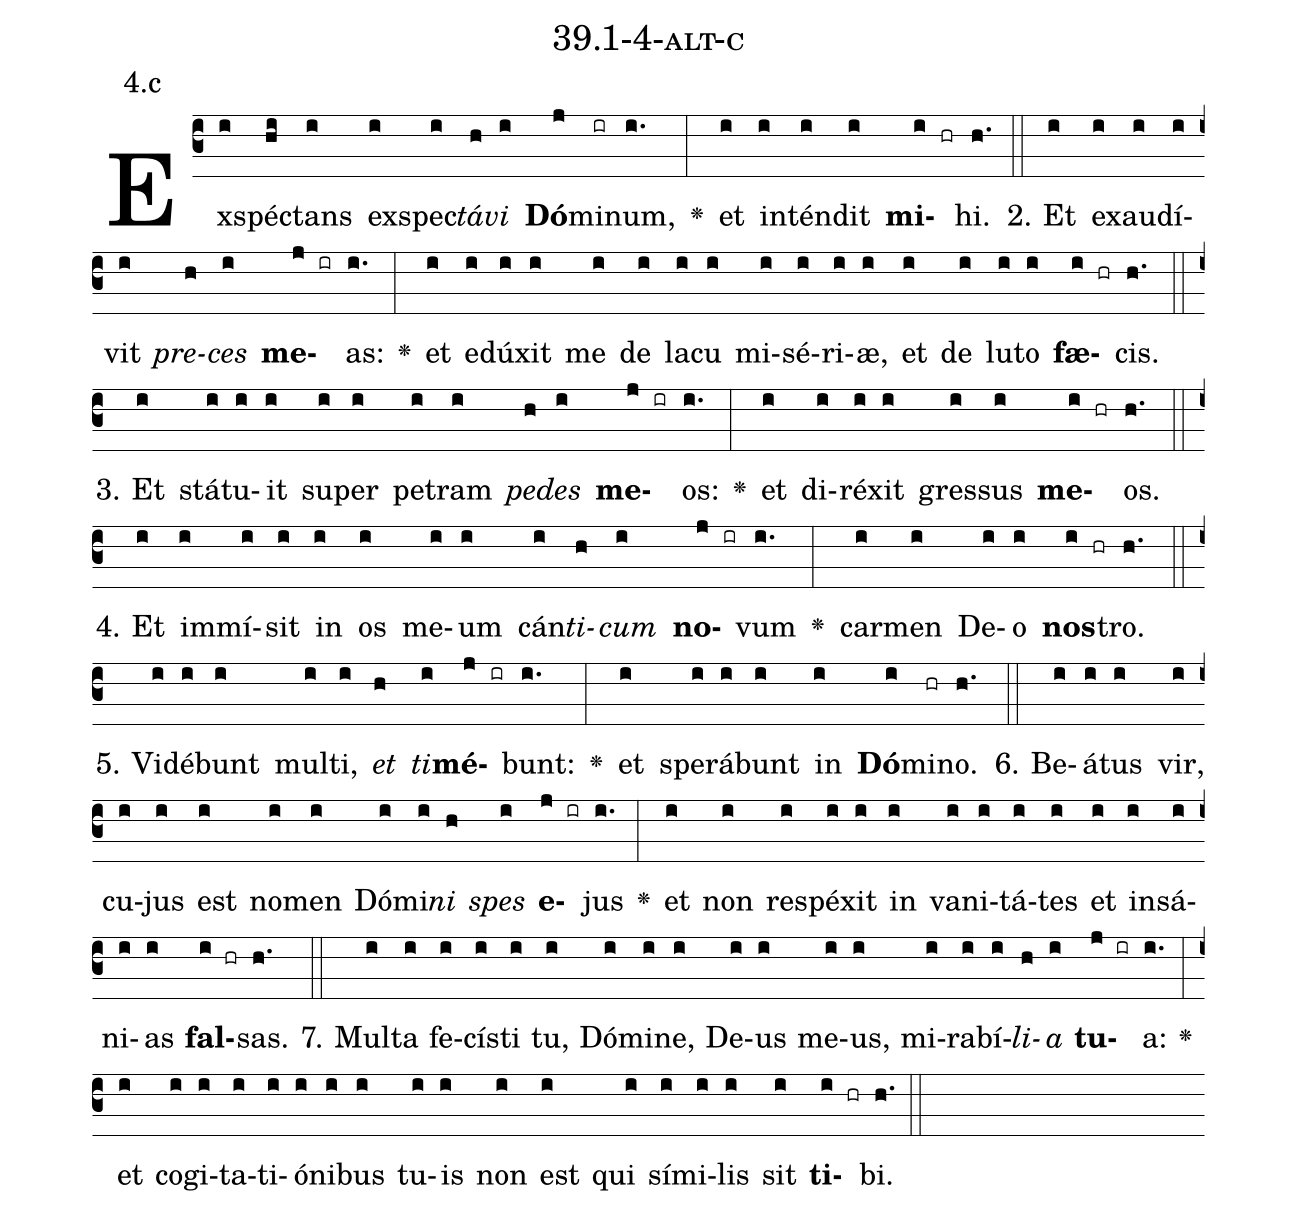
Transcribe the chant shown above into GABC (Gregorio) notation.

name: 39.1-4-alt-c;
annotation: 4.c;
%%
(c3)Ex(i)spéc(hi)tans(i) ex(i)spec(i)<i>tá</i>(h)<i>vi</i>(i) <b>Dó</b>(j)mi(ir)num,(i.) <v>\greheightstar</v>(:) et(i) in(i)tén(i)dit(i) <b>mi</b>(i hr)hi.(h.) (::)
2. Et(i) ex(i)au(i)dí(i)vit(i) <i>pre</i>(h)<i>ces</i>(i) <b>me</b>(j ir)as:(i.) <v>\greheightstar</v>(:) et(i) e(i)dú(i)xit(i) me(i) de(i) la(i)cu(i) mi(i)sé(i)ri(i)æ,(i) et(i) de(i) lu(i)to(i) <b>fæ</b>(i hr)cis.(h.) (::)
3. Et(i) stá(i)tu(i)it(i) su(i)per(i) pe(i)tram(i) <i>pe</i>(h)<i>des</i>(i) <b>me</b>(j ir)os:(i.) <v>\greheightstar</v>(:) et(i) di(i)ré(i)xit(i) gres(i)sus(i) <b>me</b>(i hr)os.(h.) (::)
4. Et(i) im(i)mí(i)sit(i) in(i) os(i) me(i)um(i) cán(i)<i>ti</i>(h)<i>cum</i>(i) <b>no</b>(j ir)vum(i.) <v>\greheightstar</v>(:) car(i)men(i) De(i)o(i) <b>nos</b>(i hr)tro.(h.) (::)
5. Vi(i)dé(i)bunt(i) mul(i)ti,(i) <i>et</i>(h) <i>ti</i>(i)<b>mé</b>(j ir)bunt:(i.) <v>\greheightstar</v>(:) et(i) spe(i)rá(i)bunt(i) in(i) <b>Dó</b>(i)mi(hr)no.(h.) (::)
6. Be(i)á(i)tus(i) vir,(i) cu(i)jus(i) est(i) no(i)men(i) Dó(i)mi(i)<i>ni</i>(h) <i>spes</i>(i) <b>e</b>(j ir)jus(i.) <v>\greheightstar</v>(:) et(i) non(i) re(i)spé(i)xit(i) in(i) va(i)ni(i)tá(i)tes(i) et(i) in(i)sá(i)ni(i)as(i) <b>fal</b>(i hr)sas.(h.) (::)
7. Mul(i)ta(i) fe(i)cís(i)ti(i) tu,(i) Dó(i)mi(i)ne,(i) De(i)us(i) me(i)us,(i) mi(i)ra(i)bí(i)<i>li</i>(h)<i>a</i>(i) <b>tu</b>(j ir)a:(i.) <v>\greheightstar</v>(:) et(i) co(i)gi(i)ta(i)ti(i)ó(i)ni(i)bus(i) tu(i)is(i) non(i) est(i) qui(i) sí(i)mi(i)lis(i) sit(i) <b>ti</b>(i hr)bi.(h.) (::)
